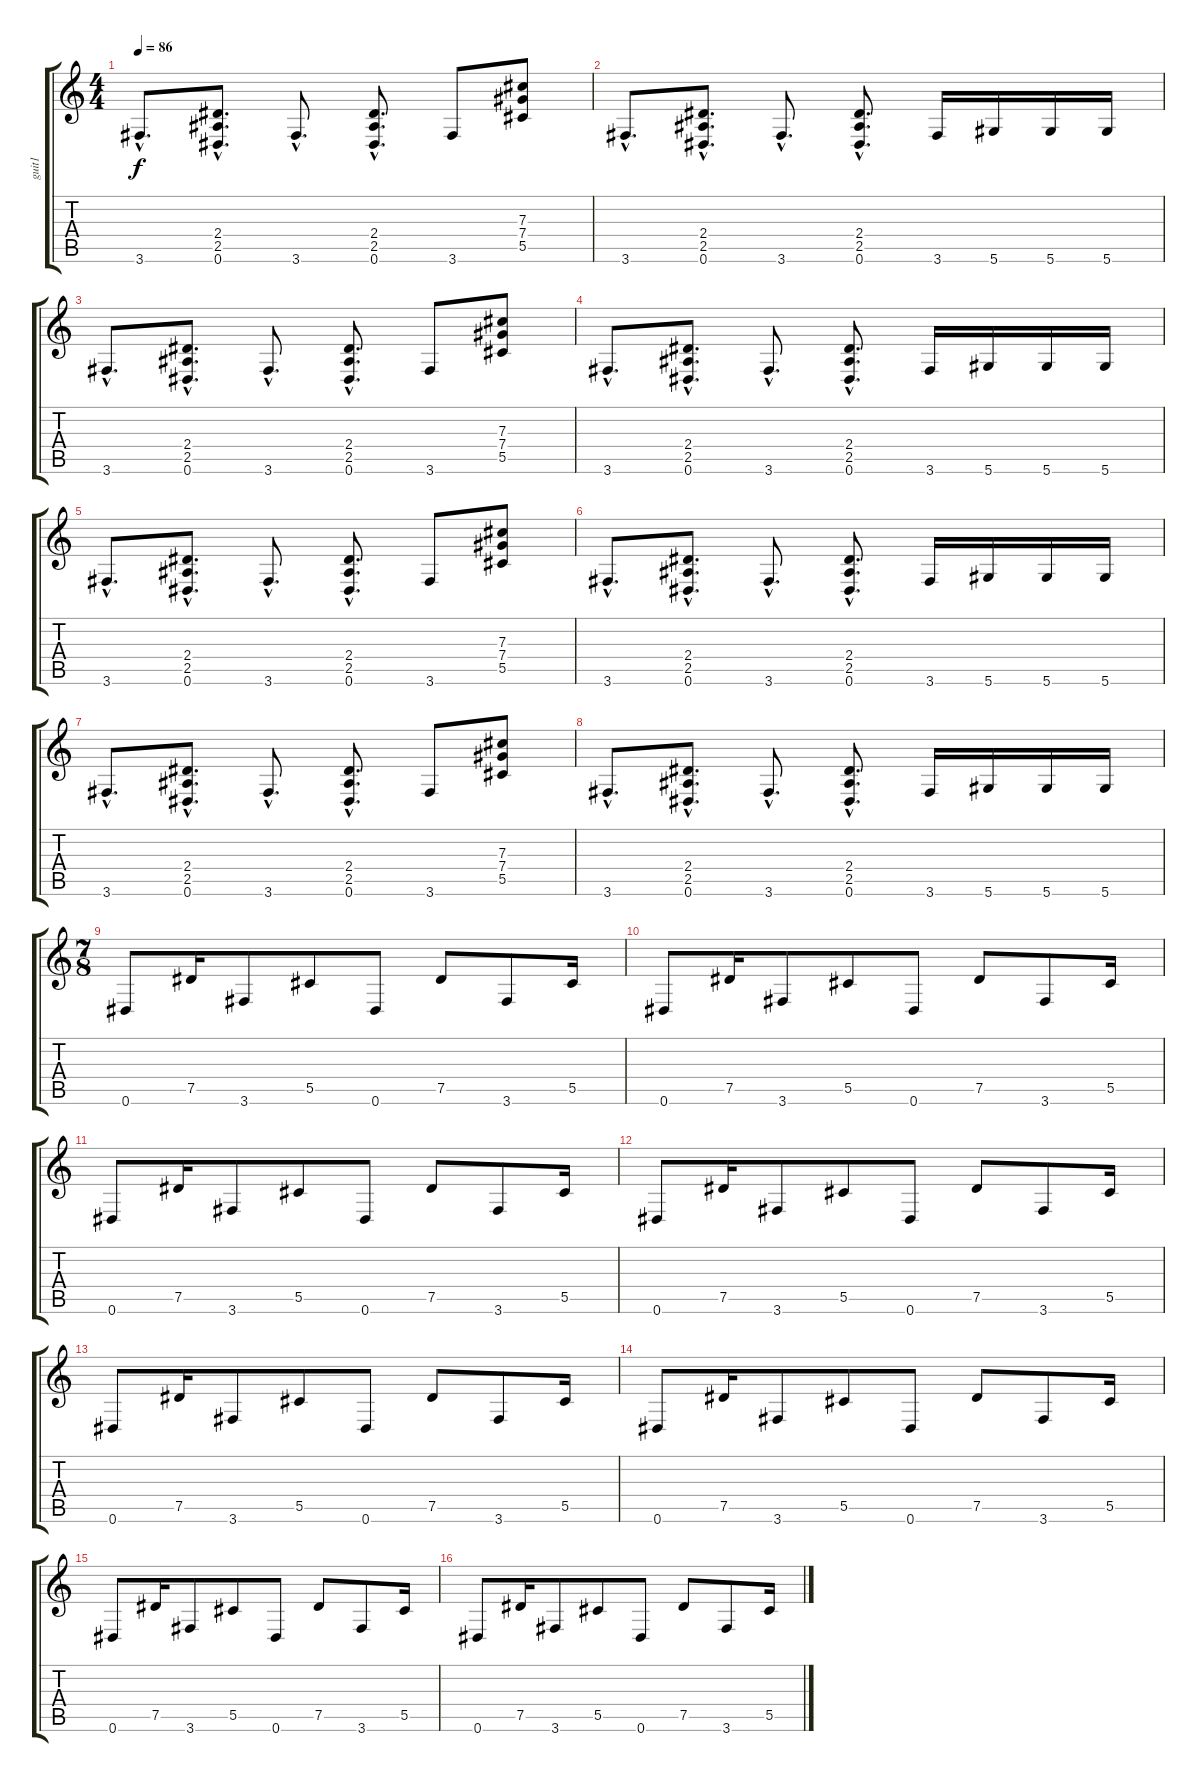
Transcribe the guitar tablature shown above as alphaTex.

\track ("guit1" "guit1") {instrument overdrivenguitar}
\staff {score tabs}
\tuning (Eb4 Bb3 Gb3 Db3 Ab2 Eb2) {hide}
\ts (4 4)
\tempo 86
\clef g2
\ks c
3.6{hac}.8{d dy f} (2.4{hac} 2.5{hac} 0.6{hac}).8{d} 3.6{hac}.8{d} (2.4{hac} 2.5{hac} 0.6{hac}).8{d} 3.6.8 (7.3 7.4 5.5).8 |
3.6{hac}.8{d} (2.4{hac} 2.5{hac} 0.6{hac}).8{d} 3.6{hac}.8{d} (2.4{hac} 2.5{hac} 0.6{hac}).8{d} 3.6.16 5.6.16 5.6.16 5.6.16 |
3.6{hac}.8{d} (2.4{hac} 2.5{hac} 0.6{hac}).8{d} 3.6{hac}.8{d} (2.4{hac} 2.5{hac} 0.6{hac}).8{d} 3.6.8 (7.3 7.4 5.5).8 |
3.6{hac}.8{d} (2.4{hac} 2.5{hac} 0.6{hac}).8{d} 3.6{hac}.8{d} (2.4{hac} 2.5{hac} 0.6{hac}).8{d} 3.6.16 5.6.16 5.6.16 5.6.16 |
3.6{hac}.8{d} (2.4{hac} 2.5{hac} 0.6{hac}).8{d} 3.6{hac}.8{d} (2.4{hac} 2.5{hac} 0.6{hac}).8{d} 3.6.8 (7.3 7.4 5.5).8 |
3.6{hac}.8{d} (2.4{hac} 2.5{hac} 0.6{hac}).8{d} 3.6{hac}.8{d} (2.4{hac} 2.5{hac} 0.6{hac}).8{d} 3.6.16 5.6.16 5.6.16 5.6.16 |
3.6{hac}.8{d} (2.4{hac} 2.5{hac} 0.6{hac}).8{d} 3.6{hac}.8{d} (2.4{hac} 2.5{hac} 0.6{hac}).8{d} 3.6.8 (7.3 7.4 5.5).8 |
3.6{hac}.8{d} (2.4{hac} 2.5{hac} 0.6{hac}).8{d} 3.6{hac}.8{d} (2.4{hac} 2.5{hac} 0.6{hac}).8{d} 3.6.16 5.6.16 5.6.16 5.6.16 |
\ts (7 8)
0.6.8 7.5.16 3.6.8 5.5.8 0.6.8 7.5.8 3.6.8 5.5.16 |
0.6.8 7.5.16 3.6.8 5.5.8 0.6.8 7.5.8 3.6.8 5.5.16 |
0.6.8 7.5.16 3.6.8 5.5.8 0.6.8 7.5.8 3.6.8 5.5.16 |
0.6.8 7.5.16 3.6.8 5.5.8 0.6.8 7.5.8 3.6.8 5.5.16 |
0.6.8 7.5.16 3.6.8 5.5.8 0.6.8 7.5.8 3.6.8 5.5.16 |
0.6.8 7.5.16 3.6.8 5.5.8 0.6.8 7.5.8 3.6.8 5.5.16 |
0.6.8 7.5.16 3.6.8 5.5.8 0.6.8 7.5.8 3.6.8 5.5.16 |
0.6.8 7.5.16 3.6.8 5.5.8 0.6.8 7.5.8 3.6.8 5.5.16
